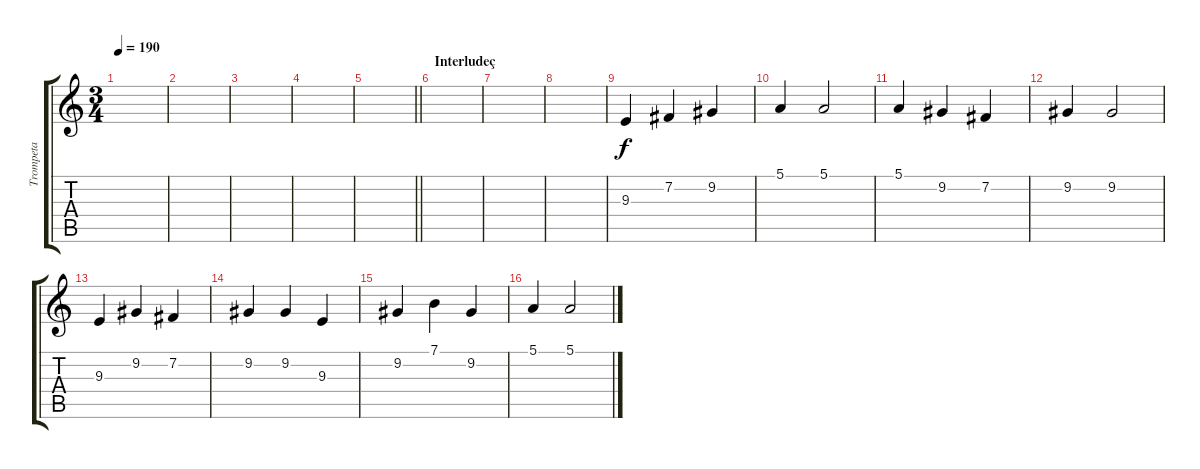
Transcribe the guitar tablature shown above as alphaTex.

\track ("Trompeta" "Trompeta") {instrument trumpet}
\staff {score tabs}
\tuning (E4 B3 G3 D3 A2 E2) {hide}
\ts (3 4)
\tempo 190
\clef g2
\ks c
|
|
|
|
\barLineRight lightlight
|
\section ("" "Interludeç")
|
|
|
9.3.4{volume 12} 7.2.4 9.2.4 |
5.1.4 5.1.2 |
5.1.4 9.2.4 7.2.4 |
9.2.4 9.2.2 |
9.3.4 9.2.4 7.2.4 |
9.2.4 9.2.4 9.3.4 |
9.2.4 7.1.4 9.2.4 |
5.1.4 5.1.2
